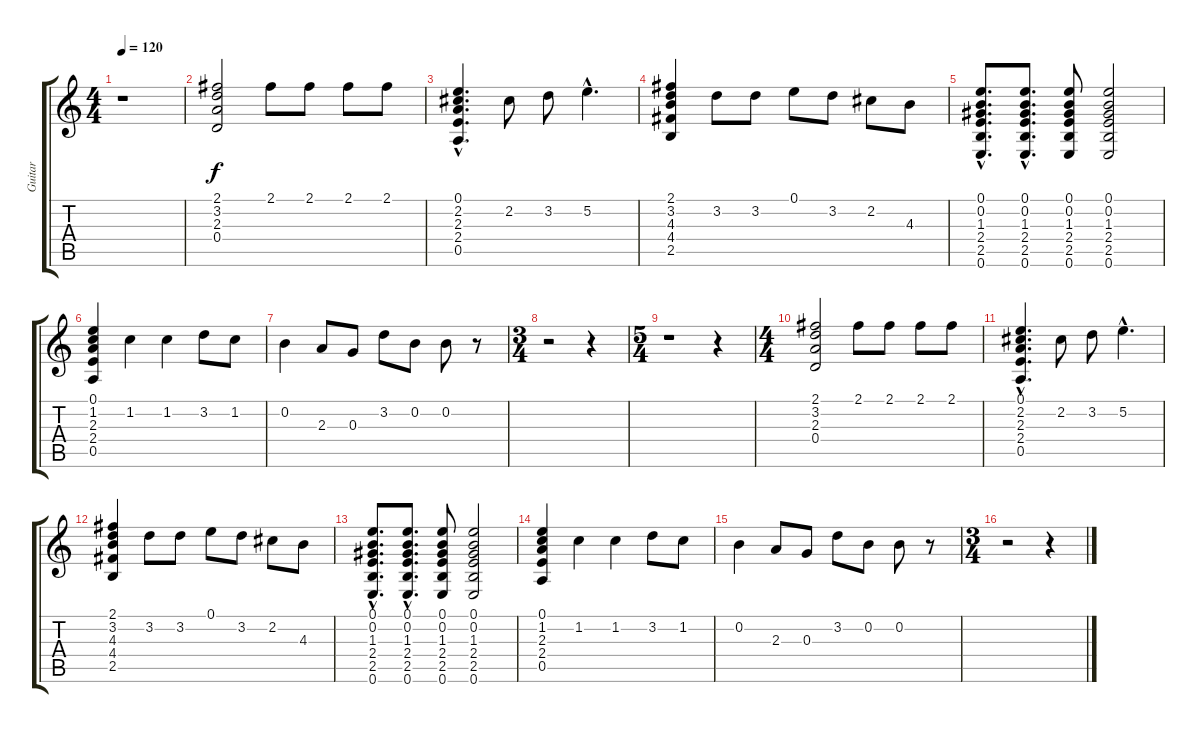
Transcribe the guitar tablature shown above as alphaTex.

\track ("Guitar" "Guitar") {instrument acousticguitarsteel}
\staff {score tabs}
\tuning (E4 B3 G3 D3 A2 E2) {hide}
\ts (4 4)
\tempo 120
\clef g2
\ks c
r.1{dy f} |
(2.1 3.2 2.3 0.4).2 2.1.8 2.1.8 2.1.8 2.1.8 |
(0.1{hac} 2.2{hac} 2.3{hac} 2.4{hac} 0.5{hac}).4{d} 2.2.8 3.2.8 5.2{hac}.4{d} |
(2.1 3.2 4.3 4.4 2.5).4 3.2.8 3.2.8 0.1.8 3.2.8 2.2.8 4.3.8 |
(0.1{hac} 0.2{hac} 1.3{hac} 2.4{hac} 2.5{hac} 0.6{hac}).8{d} (0.1{hac} 0.2{hac} 1.3{hac} 2.4{hac} 2.5{hac} 0.6{hac}).8{d} (0.1 0.2 1.3 2.4 2.5 0.6).8 (0.1 0.2 1.3 2.4 2.5 0.6).2 |
(0.1 1.2 2.3 2.4 0.5).4 1.2.4 1.2.4 3.2.8 1.2.8 |
0.2.4 2.3.8 0.3.8 3.2.8 0.2.8 0.2.8 r.8 |
\ts (3 4)
r.2 r.4 |
\ts (5 4)
r.1 r.4 |
\ts (4 4)
(2.1 3.2 2.3 0.4).2 2.1.8 2.1.8 2.1.8 2.1.8 |
(0.1{hac} 2.2{hac} 2.3{hac} 2.4{hac} 0.5{hac}).4{d} 2.2.8 3.2.8 5.2{hac}.4{d} |
(2.1 3.2 4.3 4.4 2.5).4 3.2.8 3.2.8 0.1.8 3.2.8 2.2.8 4.3.8 |
(0.1{hac} 0.2{hac} 1.3{hac} 2.4{hac} 2.5{hac} 0.6{hac}).8{d} (0.1{hac} 0.2{hac} 1.3{hac} 2.4{hac} 2.5{hac} 0.6{hac}).8{d} (0.1 0.2 1.3 2.4 2.5 0.6).8 (0.1 0.2 1.3 2.4 2.5 0.6).2 |
(0.1 1.2 2.3 2.4 0.5).4 1.2.4 1.2.4 3.2.8 1.2.8 |
0.2.4 2.3.8 0.3.8 3.2.8 0.2.8 0.2.8 r.8 |
\ts (3 4)
r.2 r.4
